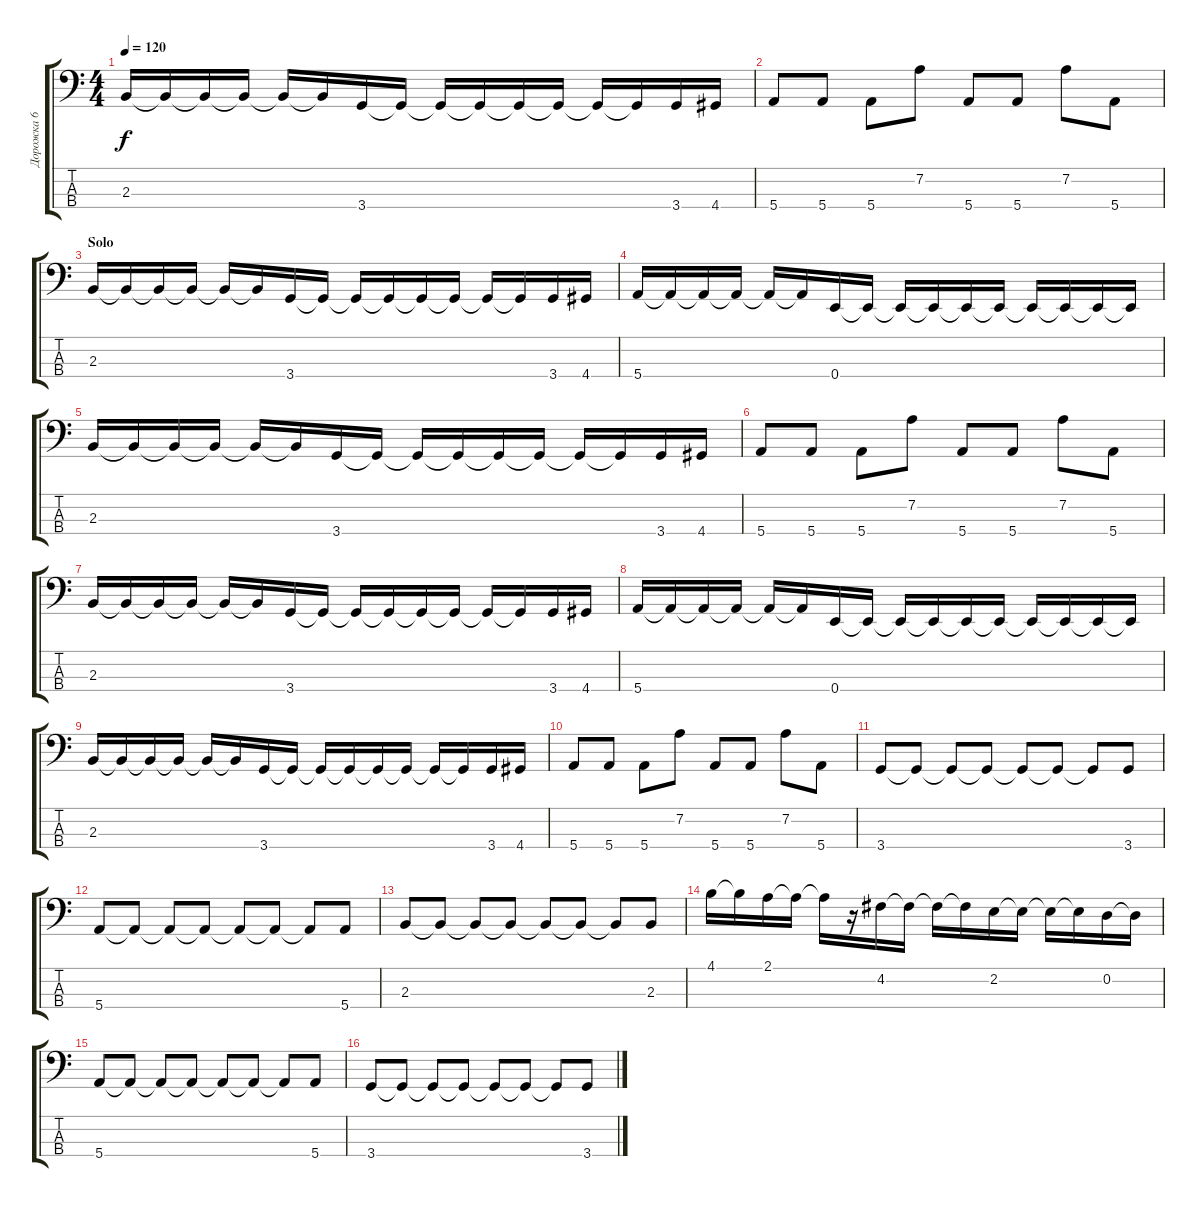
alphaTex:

\track ("Дорожка 6" "Дорожка 6") {instrument acousticguitarnylon}
\staff {score tabs}
\tuning (G2 D2 A1 E1) {hide}
\ts (4 4)
\tempo 120
\clef f4
\ks c
2.3.16{dy f} 2.3{t}.16 2.3{t}.16 2.3{t}.16 2.3{t}.16 2.3{t}.16 3.4.16 3.4{t}.16 3.4{t}.16 3.4{t}.16 3.4{t}.16 3.4{t}.16 3.4{t}.16 3.4{t}.16 3.4.16 4.4.16 |
5.4.8 5.4.8 5.4.8 7.2.8 5.4.8 5.4.8 7.2.8 5.4.8 |
\section ("" "Solo")
2.3.16 2.3{t}.16 2.3{t}.16 2.3{t}.16 2.3{t}.16 2.3{t}.16 3.4.16 3.4{t}.16 3.4{t}.16 3.4{t}.16 3.4{t}.16 3.4{t}.16 3.4{t}.16 3.4{t}.16 3.4.16 4.4.16 |
5.4.16 5.4{t}.16 5.4{t}.16 5.4{t}.16 5.4{t}.16 5.4{t}.16 0.4.16 0.4{t}.16 0.4{t}.16 0.4{t}.16 0.4{t}.16 0.4{t}.16 0.4{t}.16 0.4{t}.16 0.4{t}.16 0.4{t}.16 |
2.3.16 2.3{t}.16 2.3{t}.16 2.3{t}.16 2.3{t}.16 2.3{t}.16 3.4.16 3.4{t}.16 3.4{t}.16 3.4{t}.16 3.4{t}.16 3.4{t}.16 3.4{t}.16 3.4{t}.16 3.4.16 4.4.16 |
5.4.8 5.4.8 5.4.8 7.2.8 5.4.8 5.4.8 7.2.8 5.4.8 |
2.3.16 2.3{t}.16 2.3{t}.16 2.3{t}.16 2.3{t}.16 2.3{t}.16 3.4.16 3.4{t}.16 3.4{t}.16 3.4{t}.16 3.4{t}.16 3.4{t}.16 3.4{t}.16 3.4{t}.16 3.4.16 4.4.16 |
5.4.16 5.4{t}.16 5.4{t}.16 5.4{t}.16 5.4{t}.16 5.4{t}.16 0.4.16 0.4{t}.16 0.4{t}.16 0.4{t}.16 0.4{t}.16 0.4{t}.16 0.4{t}.16 0.4{t}.16 0.4{t}.16 0.4{t}.16 |
2.3.16 2.3{t}.16 2.3{t}.16 2.3{t}.16 2.3{t}.16 2.3{t}.16 3.4.16 3.4{t}.16 3.4{t}.16 3.4{t}.16 3.4{t}.16 3.4{t}.16 3.4{t}.16 3.4{t}.16 3.4.16 4.4.16 |
5.4.8 5.4.8 5.4.8 7.2.8 5.4.8 5.4.8 7.2.8 5.4.8 |
3.4.8 3.4{t}.8 3.4{t}.8 3.4{t}.8 3.4{t}.8 3.4{t}.8 3.4{t}.8 3.4.8 |
5.4.8 5.4{t}.8 5.4{t}.8 5.4{t}.8 5.4{t}.8 5.4{t}.8 5.4{t}.8 5.4.8 |
2.3.8 2.3{t}.8 2.3{t}.8 2.3{t}.8 2.3{t}.8 2.3{t}.8 2.3{t}.8 2.3.8 |
4.1.16 4.1{t}.16 2.1.16 2.1{t}.16 2.1{t}.16 r.16 4.2.16 4.2{t}.16 4.2{t}.16 4.2{t}.16 2.2.16 2.2{t}.16 2.2{t}.16 2.2{t}.16 0.2.16 0.2{t}.16 |
5.4.8 5.4{t}.8 5.4{t}.8 5.4{t}.8 5.4{t}.8 5.4{t}.8 5.4{t}.8 5.4.8 |
3.4.8 3.4{t}.8 3.4{t}.8 3.4{t}.8 3.4{t}.8 3.4{t}.8 3.4{t}.8 3.4.8
